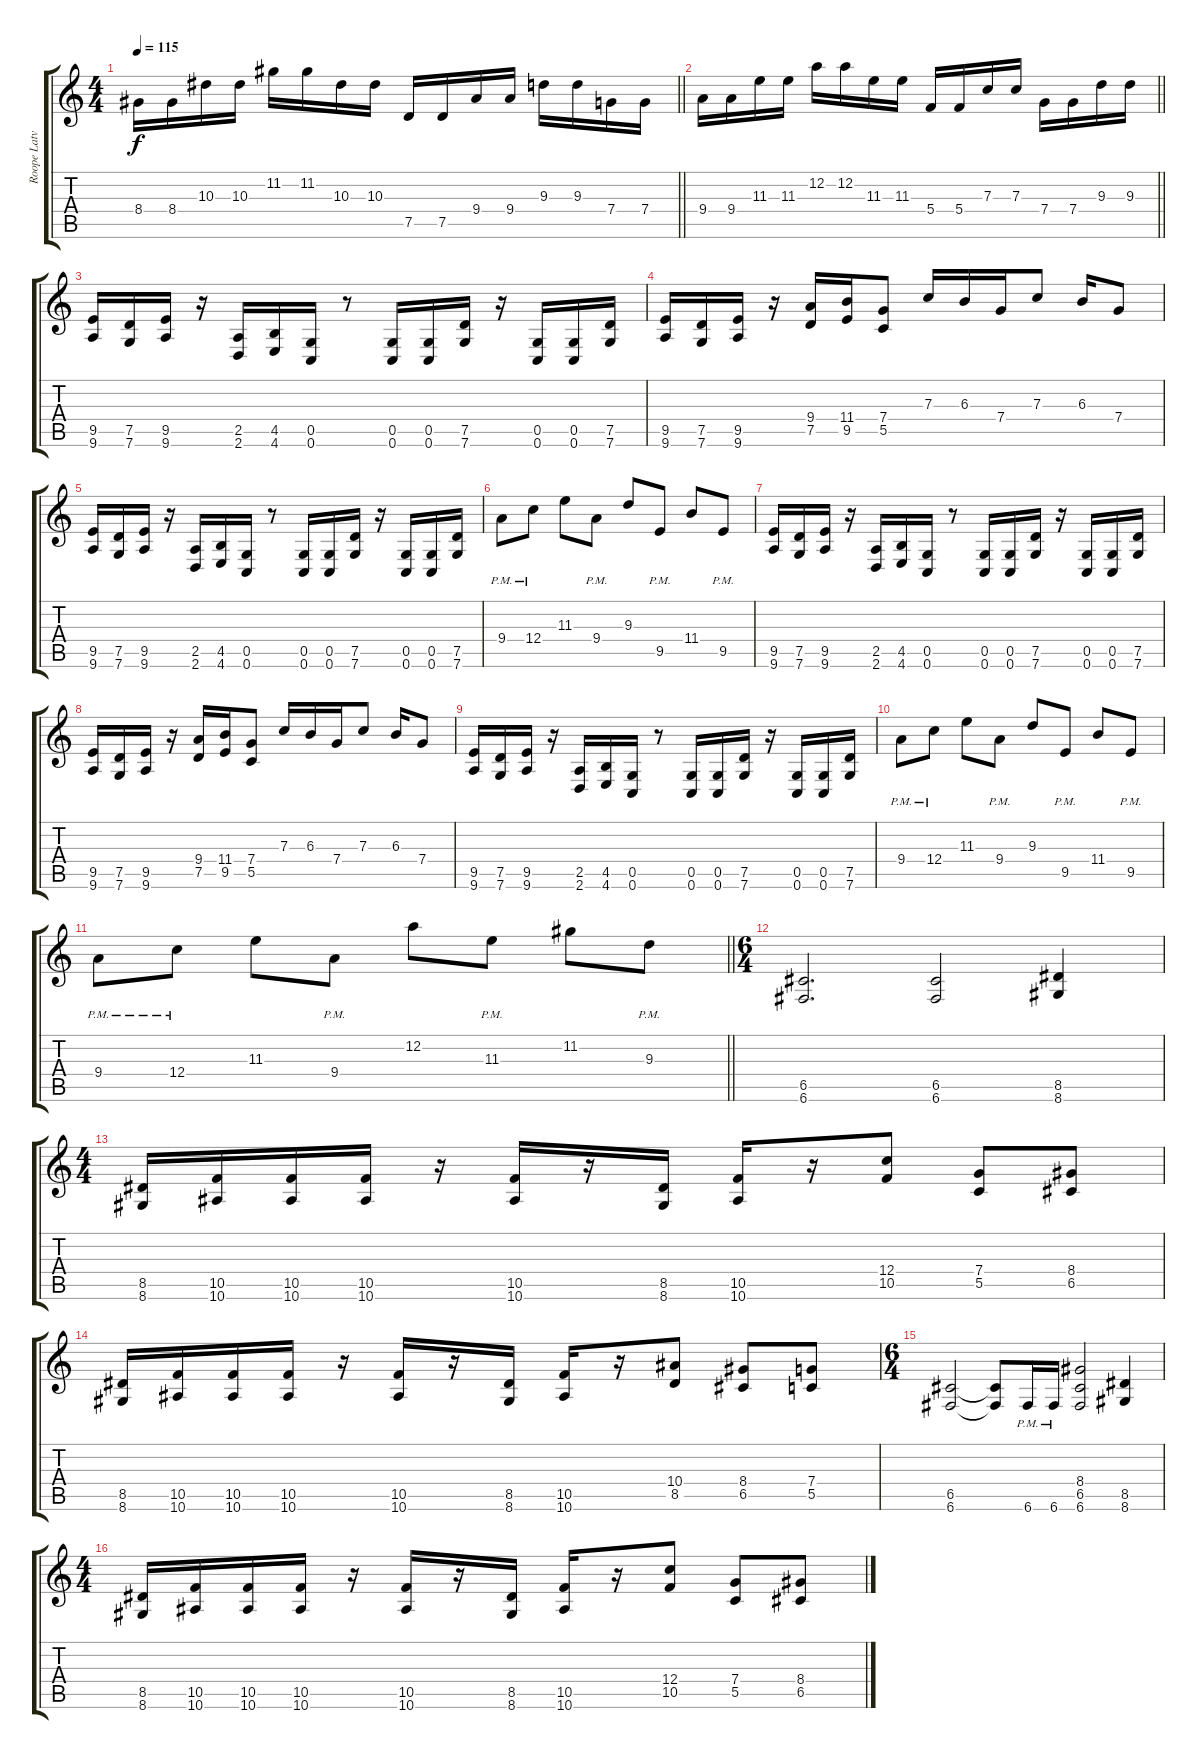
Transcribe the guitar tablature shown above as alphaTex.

\track ("Roope Latvala - Rhythm Guitar" "Roope Latv") {instrument overdrivenguitar}
\staff {score tabs}
\tuning (D4 A3 F3 C3 G2 C2) {hide}
\ts (4 4)
\tempo 115
\clef g2
\barLineRight lightlight
\ks c
8.4.16{dy f} 8.4.16 10.3.16 10.3.16 11.2.16 11.2.16 10.3.16 10.3.16 7.5.16 7.5.16 9.4.16 9.4.16 9.3.16 9.3.16 7.4.16 7.4.16 |
\barLineRight lightlight
9.4.16 9.4.16 11.3.16 11.3.16 12.2.16 12.2.16 11.3.16 11.3.16 5.4.16 5.4.16 7.3.16 7.3.16 7.4.16 7.4.16 9.3.16 9.3.16 |
(9.5 9.6).16 (7.5 7.6).16 (9.5 9.6).16 r.16 (2.5 2.6).16 (4.5 4.6).16 (0.5 0.6).16 r.8 (0.5 0.6).16 (0.5 0.6).16 (7.5 7.6).16 r.16 (0.5 0.6).16 (0.5 0.6).16 (7.5 7.6).16 |
(9.5 9.6).16 (7.5 7.6).16 (9.5 9.6).16 r.16 (9.4 7.5).16 (11.4 9.5).16 (7.4 5.5).8 7.3.16 6.3.16 7.4.16 7.3.8 6.3.16 7.4.8 |
(9.5 9.6).16 (7.5 7.6).16 (9.5 9.6).16 r.16 (2.5 2.6).16 (4.5 4.6).16 (0.5 0.6).16 r.8 (0.5 0.6).16 (0.5 0.6).16 (7.5 7.6).16 r.16 (0.5 0.6).16 (0.5 0.6).16 (7.5 7.6).16 |
9.4{pm}.8 12.4{pm}.8 11.3.8 9.4{pm}.8 9.3.8 9.5{pm}.8 11.4.8 9.5{pm}.8 |
(9.5 9.6).16 (7.5 7.6).16 (9.5 9.6).16 r.16 (2.5 2.6).16 (4.5 4.6).16 (0.5 0.6).16 r.8 (0.5 0.6).16 (0.5 0.6).16 (7.5 7.6).16 r.16 (0.5 0.6).16 (0.5 0.6).16 (7.5 7.6).16 |
(9.5 9.6).16 (7.5 7.6).16 (9.5 9.6).16 r.16 (9.4 7.5).16 (11.4 9.5).16 (7.4 5.5).8 7.3.16 6.3.16 7.4.16 7.3.8 6.3.16 7.4.8 |
(9.5 9.6).16 (7.5 7.6).16 (9.5 9.6).16 r.16 (2.5 2.6).16 (4.5 4.6).16 (0.5 0.6).16 r.8 (0.5 0.6).16 (0.5 0.6).16 (7.5 7.6).16 r.16 (0.5 0.6).16 (0.5 0.6).16 (7.5 7.6).16 |
9.4{pm}.8 12.4{pm}.8 11.3.8 9.4{pm}.8 9.3.8 9.5{pm}.8 11.4.8 9.5{pm}.8 |
\barLineRight lightlight
9.4{pm}.8 12.4{pm}.8 11.3.8 9.4{pm}.8 12.2.8 11.3{pm}.8 11.2.8 9.3{pm}.8 |
\ts (6 4)
(6.5 6.6).2{d} (6.5 6.6).2 (8.5 8.6).4 |
\ts (4 4)
(8.5 8.6).16 (10.5 10.6).16 (10.5 10.6).16 (10.5 10.6).16 r.16 (10.5 10.6).16 r.16 (8.5 8.6).16 (10.5 10.6).16 r.16 (12.4 10.5).8 (7.4 5.5).8 (8.4 6.5).8 |
(8.5 8.6).16 (10.5 10.6).16 (10.5 10.6).16 (10.5 10.6).16 r.16 (10.5 10.6).16 r.16 (8.5 8.6).16 (10.5 10.6).16 r.16 (10.4 8.5).8 (8.4 6.5).8 (7.4 5.5).8 |
\ts (6 4)
(6.5 6.6).2 (6.5{t} 6.6{t}).8 6.6{pm}.16 6.6{pm}.16 (8.4 6.5 6.6).2 (8.5 8.6).4 |
\ts (4 4)
(8.5 8.6).16 (10.5 10.6).16 (10.5 10.6).16 (10.5 10.6).16 r.16 (10.5 10.6).16 r.16 (8.5 8.6).16 (10.5 10.6).16 r.16 (12.4 10.5).8 (7.4 5.5).8 (8.4 6.5).8
